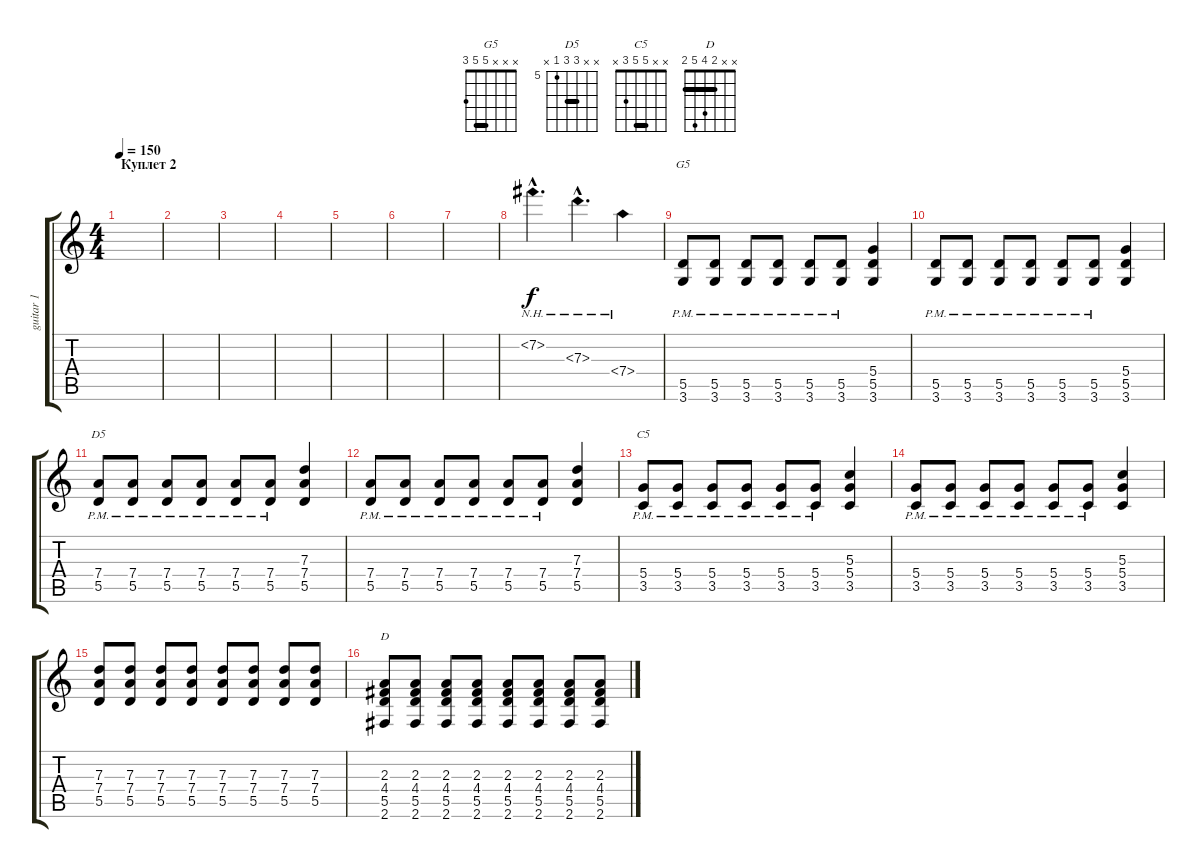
\track ("guitar 1" "guitar 1") {instrument overdrivenguitar}
\staff {score tabs}
\tuning (E4 B3 G3 D3 A2 E2) {hide}
\chord ("G5" x x x 5 5 3) {barre 5}
\chord ("D5" x x 7 7 5 x) {firstfret 5 barre 7}
\chord ("C5" x x 5 5 3 x) {barre 5}
\chord ("D" x x 2 4 5 2) {barre 2}
\ts (4 4)
\section ("" "Куплет 2")
\tempo 150
\clef g2
\ks c
|
|
|
|
|
|
|
7.2{nh hac}.4{d} 7.3{nh hac}.4{d} 7.4{nh}.4 |
(5.5{pm} 3.6{pm}).8{ch "G5"} (5.5{pm} 3.6{pm}).8 (5.5{pm} 3.6{pm}).8 (5.5{pm} 3.6{pm}).8 (5.5{pm} 3.6{pm}).8 (5.5{pm} 3.6{pm}).8 (5.4 5.5 3.6).4 |
(5.5{pm} 3.6{pm}).8 (5.5{pm} 3.6{pm}).8 (5.5{pm} 3.6{pm}).8 (5.5{pm} 3.6{pm}).8 (5.5{pm} 3.6{pm}).8 (5.5{pm} 3.6{pm}).8 (5.4 5.5 3.6).4 |
(7.4{pm} 5.5{pm}).8{ch "D5"} (7.4{pm} 5.5{pm}).8 (7.4{pm} 5.5{pm}).8 (7.4{pm} 5.5{pm}).8 (7.4{pm} 5.5{pm}).8 (7.4{pm} 5.5{pm}).8 (7.3 7.4 5.5).4 |
(7.4{pm} 5.5{pm}).8 (7.4{pm} 5.5{pm}).8 (7.4{pm} 5.5{pm}).8 (7.4{pm} 5.5{pm}).8 (7.4{pm} 5.5{pm}).8 (7.4{pm} 5.5{pm}).8 (7.3 7.4 5.5).4 |
(5.4{pm} 3.5{pm}).8{ch "C5"} (5.4{pm} 3.5{pm}).8 (5.4{pm} 3.5{pm}).8 (5.4{pm} 3.5{pm}).8 (5.4{pm} 3.5{pm}).8 (5.4{pm} 3.5{pm}).8 (5.3 5.4 3.5).4 |
(5.4{pm} 3.5{pm}).8 (5.4{pm} 3.5{pm}).8 (5.4{pm} 3.5{pm}).8 (5.4{pm} 3.5{pm}).8 (5.4{pm} 3.5{pm}).8 (5.4{pm} 3.5{pm}).8 (5.3 5.4 3.5).4 |
(7.3 7.4 5.5).8 (7.3 7.4 5.5).8 (7.3 7.4 5.5).8 (7.3 7.4 5.5).8 (7.3 7.4 5.5).8 (7.3 7.4 5.5).8 (7.3 7.4 5.5).8 (7.3 7.4 5.5).8 |
(2.3 4.4 5.5 2.6).8{ch "D"} (2.3 4.4 5.5 2.6).8 (2.3 4.4 5.5 2.6).8 (2.3 4.4 5.5 2.6).8 (2.3 4.4 5.5 2.6).8 (2.3 4.4 5.5 2.6).8 (2.3 4.4 5.5 2.6).8 (2.3 4.4 5.5 2.6).8
